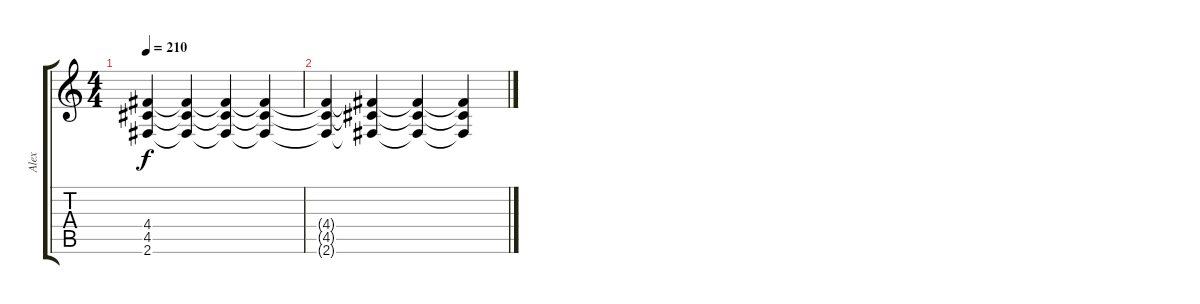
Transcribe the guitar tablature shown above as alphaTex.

\track ("Alex" "Alex") {instrument overdrivenguitar}
\staff {score tabs}
\tuning (E4 B3 G3 D3 A2 E2) {hide}
\ts (4 4)
\tempo 210
\clef g2
\ks c
(4.4{t} 4.5{t} 2.6{t}).4{dy f} (4.4{t} 4.5{t} 2.6{t}).4 (4.4{t} 4.5{t} 2.6{t}).4 (4.4{t} 4.5{t} 2.6{t}).4 |
(4.4{t} 4.5{t} 2.6{t}).4 (4.4{t} 4.5{t} 2.6{t}).4 (4.4{t} 4.5{t} 2.6{t}).4 (4.4{t} 4.5{t} 2.6{t}).4
